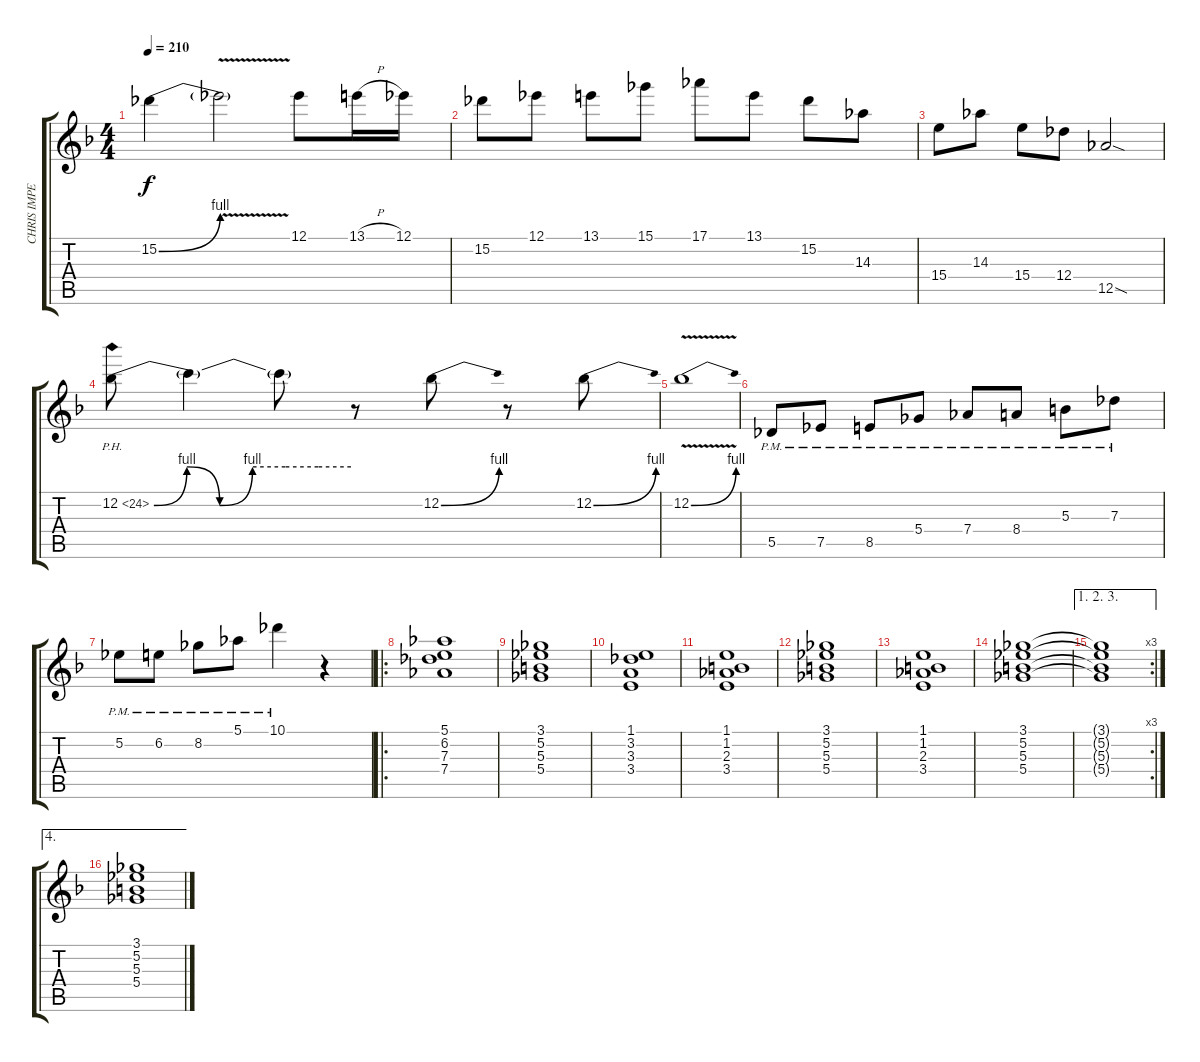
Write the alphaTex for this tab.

\track ("CHRIS IMPELLITTERI - LEAD GUITAR" "CHRIS IMPE") {instrument overdrivenguitar}
\staff {score tabs}
\tuning (Eb4 Bb3 Gb3 Db3 Ab2 Eb2) {hide}
\ts (4 4)
\tempo 210
\clef g2
\ks f
15.2{be (bend 0 0 60 4)}.4{dy f} 15.2{v t}.2 12.1.8 13.1{h}.16 12.1.16 |
15.2.8 12.1.8 13.1.8 15.1.8 17.1.8 13.1.8 15.2.8 14.3.8 |
15.4.8 14.3.8 15.4.8 12.4.8 12.5{sod}.2 |
12.2{be (custom 0 0 10 4 20 0 30 4 40 4 50 4 60 4) ph 12}.8 12.2{t}.4 12.2{t}.8 r.8 12.2{be (bend 0 0 60 4)}.8 r.8 12.2{be (bend 0 0 60 4)}.8 |
12.2{be (bend 0 0 60 4) v}.1 |
5.5{pm}.8{balance 16} 7.5{pm}.8 8.5{pm}.8 5.4{pm}.8 7.4{pm}.8 8.4{pm}.8 5.3{pm}.8 7.3{pm}.8 |
5.2{pm}.8 6.2{pm}.8 8.2{pm}.8 5.1{pm}.8 10.1{pm}.4 r.4{balance 8} |
\ro
(5.1 6.2 7.3 7.4).1 |
(3.1 5.2 5.3 5.4).1 |
(1.1 3.2 3.3 3.4).1 |
(1.1 1.2 2.3 3.4).1 |
(3.1 5.2 5.3 5.4).1 |
(1.1 1.2 2.3 3.4).1 |
(3.1 5.2 5.3 5.4).1 |
\ae (1 2 3)
\rc 3
(3.1{t} 5.2{t} 5.3{t} 5.4{t}).1 |
\ae 4
(3.1 5.2 5.3 5.4).1
